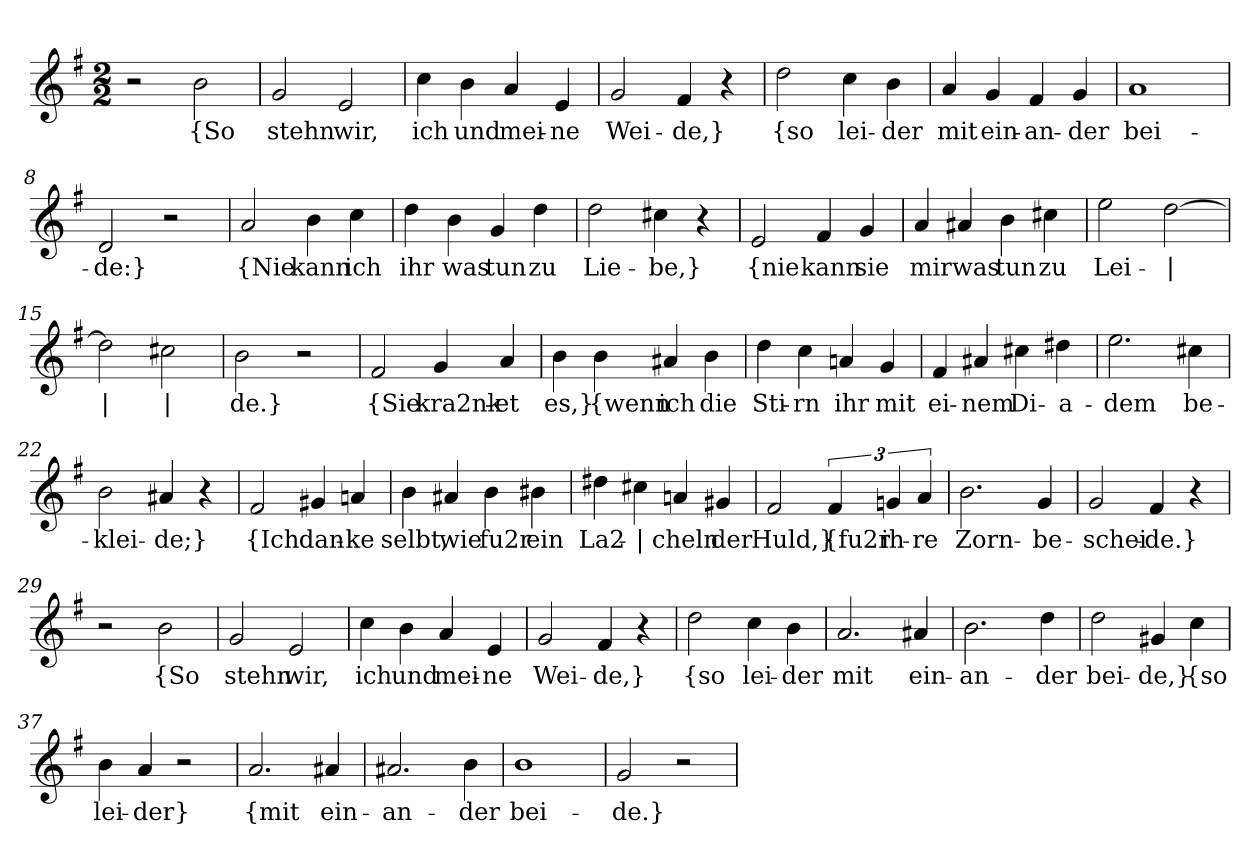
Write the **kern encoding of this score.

**kern	**text
*part1	*part1
*staff1	*staff1
*clefG2	*
*k[f#]	*
*M2/2	*
=1	=1
2r	.
!	!LO:LY:b
2b\	{So
=2	=2
!	!LO:LY:b
2g/	stehn
!	!LO:LY:b
2e/	wir,
=3	=3
!	!LO:LY:b
4cc\	ich
!	!LO:LY:b
4b\	und
!	!LO:LY:b
4a/	mei-
!	!LO:LY:b
4e/	-ne
=4	=4
!	!LO:LY:b
2g/	Wei-
!	!LO:LY:b
4f#/	-de,}
4r	.
=5	=5
!	!LO:LY:b
2dd\	{so
!	!LO:LY:b
4cc\	lei-
!	!LO:LY:b
4b\	-der
=6	=6
!	!LO:LY:b
4a/	mit
!	!LO:LY:b
4g/	ein-
!	!LO:LY:b
4f#/	-an-
!	!LO:LY:b
4g/	-der
=7	=7
!	!LO:LY:b
1a	bei-
=8	=8
!	!LO:LY:b
2d/	-de:}
2r	.
!!LO:LB:g=z
=9	=9
!	!LO:LY:b
2a/	{Nie
!	!LO:LY:b
4b\	kann
!	!LO:LY:b
4cc\	ich
=10	=10
!	!LO:LY:b
4dd\	ihr
!	!LO:LY:b
4b\	was
!	!LO:LY:b
4g/	tun
!	!LO:LY:b
4dd\	zu
=11	=11
!	!LO:LY:b
2dd\	Lie-
!	!LO:LY:b
4cc#X\	-be,}
4r	.
=12	=12
!	!LO:LY:b
2e/	{nie
!	!LO:LY:b
4f#/	kann
!	!LO:LY:b
4g/	sie
=13	=13
!	!LO:LY:b
4a/	mir
!	!LO:LY:b
4a#X/	was
!	!LO:LY:b
4b\	tun
!	!LO:LY:b
4cc#X\	zu
=14	=14
!	!LO:LY:b
2ee\	Lei-
!	!LO:LY:b
[2dd\	|
=15	=15
!	!LO:LY:b
2dd\]	|
!	!LO:LY:b
2cc#X\	|
=16	=16
!	!LO:LY:b
2b\	-de.}
2r	.
!!LO:LB:g=z
=17	=17
!	!LO:LY:b
2f#/	{Sie
!	!LO:LY:b
4g/	kra2nk-
!	!LO:LY:b
4a/	-et
=18	=18
!	!LO:LY:b
4b\	es,}
!	!LO:LY:b
4b\	{wenn
!	!LO:LY:b
4a#X/	ich
!	!LO:LY:b
4b\	die
=19	=19
!	!LO:LY:b
4dd\	Sti-
!	!LO:LY:b
4cc\	-rn
!	!LO:LY:b
4an/	ihr
!	!LO:LY:b
4g/	mit
=20	=20
!	!LO:LY:b
4f#/	ei-
!	!LO:LY:b
4a#X/	-nem
!	!LO:LY:b
4cc#X\	Di-
!	!LO:LY:b
4dd#X\	-a-
=21	=21
!	!LO:LY:b
2.ee\	-dem
!	!LO:LY:b
4cc#X\	be-
=22	=22
!	!LO:LY:b
2b\	-klei-
!	!LO:LY:b
4a#X/	-de;}
4r	.
!!LO:LB:g=z
=23	=23
!	!LO:LY:b
2f#/	{Ich
!	!LO:LY:b
4g#X/	dan-
!	!LO:LY:b
4an/	-ke
=24	=24
!	!LO:LY:b
4b\	selbt,
!	!LO:LY:b
4a#X/	wie
!	!LO:LY:b
4b\	fu2r
!	!LO:LY:b
4b#X\	ein
=25	=25
!	!LO:LY:b
4dd#X\	La2-
!	!LO:LY:b
4cc#X\	|
!	!LO:LY:b
4an/	-cheln
!	!LO:LY:b
4g#X/	der
=26	=26
!	!LO:LY:b
2f#/	Huld,}
!	!LO:LY:b
6f#/	{fu2r
!	!LO:LY:b
6gn/	ih-
!	!LO:LY:b
6a/	-re
=27	=27
!	!LO:LY:b
2.b\	Zorn-
!	!LO:LY:b
4g/	-be-
=28	=28
!	!LO:LY:b
2g/	-schei-
!	!LO:LY:b
4f#/	-de.}
4r	.
!!LO:LB:g=z
=29	=29
2r	.
!	!LO:LY:b
2b\	{So
=30	=30
!	!LO:LY:b
2g/	stehn
!	!LO:LY:b
2e/	wir,
=31	=31
!	!LO:LY:b
4cc\	ich
!	!LO:LY:b
4b\	und
!	!LO:LY:b
4a/	mei-
!	!LO:LY:b
4e/	-ne
=32	=32
!	!LO:LY:b
2g/	Wei-
!	!LO:LY:b
4f#/	-de,}
4r	.
=33	=33
!	!LO:LY:b
2dd\	{so
!	!LO:LY:b
4cc\	lei-
!	!LO:LY:b
4b\	-der
=34	=34
!	!LO:LY:b
2.a/	mit
!	!LO:LY:b
4a#X/	ein-
=35	=35
!	!LO:LY:b
2.b\	-an-
!	!LO:LY:b
4dd\	-der
=36	=36
!	!LO:LY:b
2dd\	bei-
!	!LO:LY:b
4g#X/	-de,}
!	!LO:LY:b
4cc\	{so
!!LO:LB:g=z
=37	=37
!	!LO:LY:b
4b\	lei-
!	!LO:LY:b
4a/	-der}
2r	.
=38	=38
!	!LO:LY:b
2.a/	{mit
!	!LO:LY:b
4a#X/	ein-
=39	=39
!	!LO:LY:b
2.a#X/	-an-
!	!LO:LY:b
4b\	-der
=40	=40
!	!LO:LY:b
1b	bei-
=41	=41
!	!LO:LY:b
2g/	-de.}
2r	.
=	=
*-	*-
